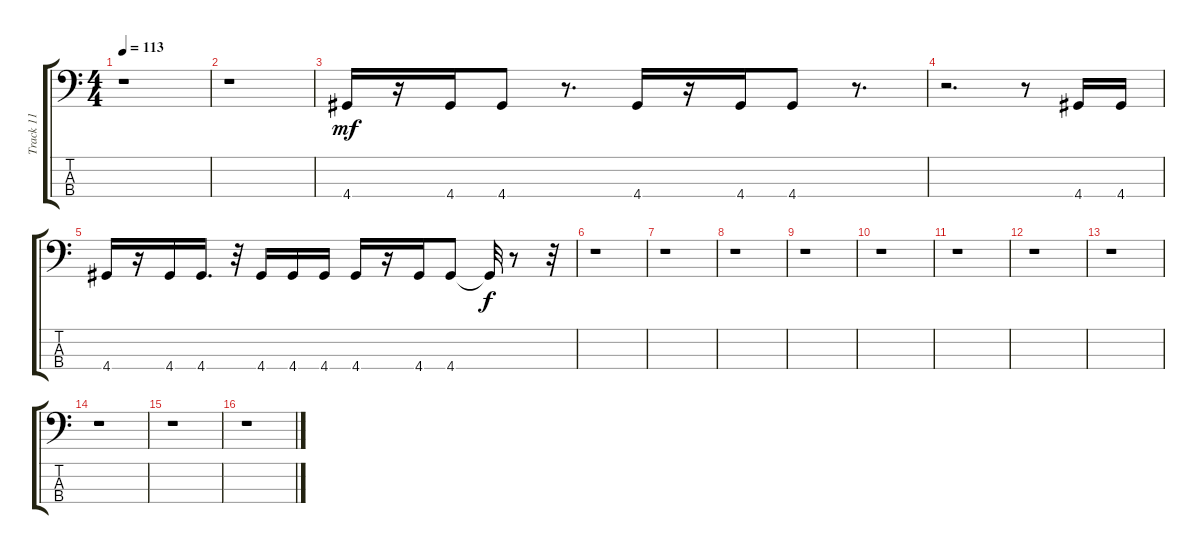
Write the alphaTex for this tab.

\track ("Track 11" "Track 11") {instrument fretlessbass}
\staff {score tabs}
\tuning (G2 D2 A1 E1) {hide}
\ts (4 4)
\tempo 113
\clef f4
\ks c
r.1{dy f} |
r.1 |
4.4.16{dy mf} r.16 4.4.16 4.4.8 r.8{d} 4.4.16 r.16 4.4.16 4.4.8 r.8{d} |
r.2{d} r.8 4.4.16 4.4.16 |
4.4.16 r.16 4.4.16 4.4.16{d} r.32 4.4.16 4.4.16 4.4.16 4.4.16 r.16 4.4.16 4.4.8 4.4{t}.32{dy f} r.8 r.32 |
r.1 |
r.1 |
r.1 |
r.1 |
r.1 |
r.1 |
r.1 |
r.1 |
r.1 |
r.1 |
r.1
